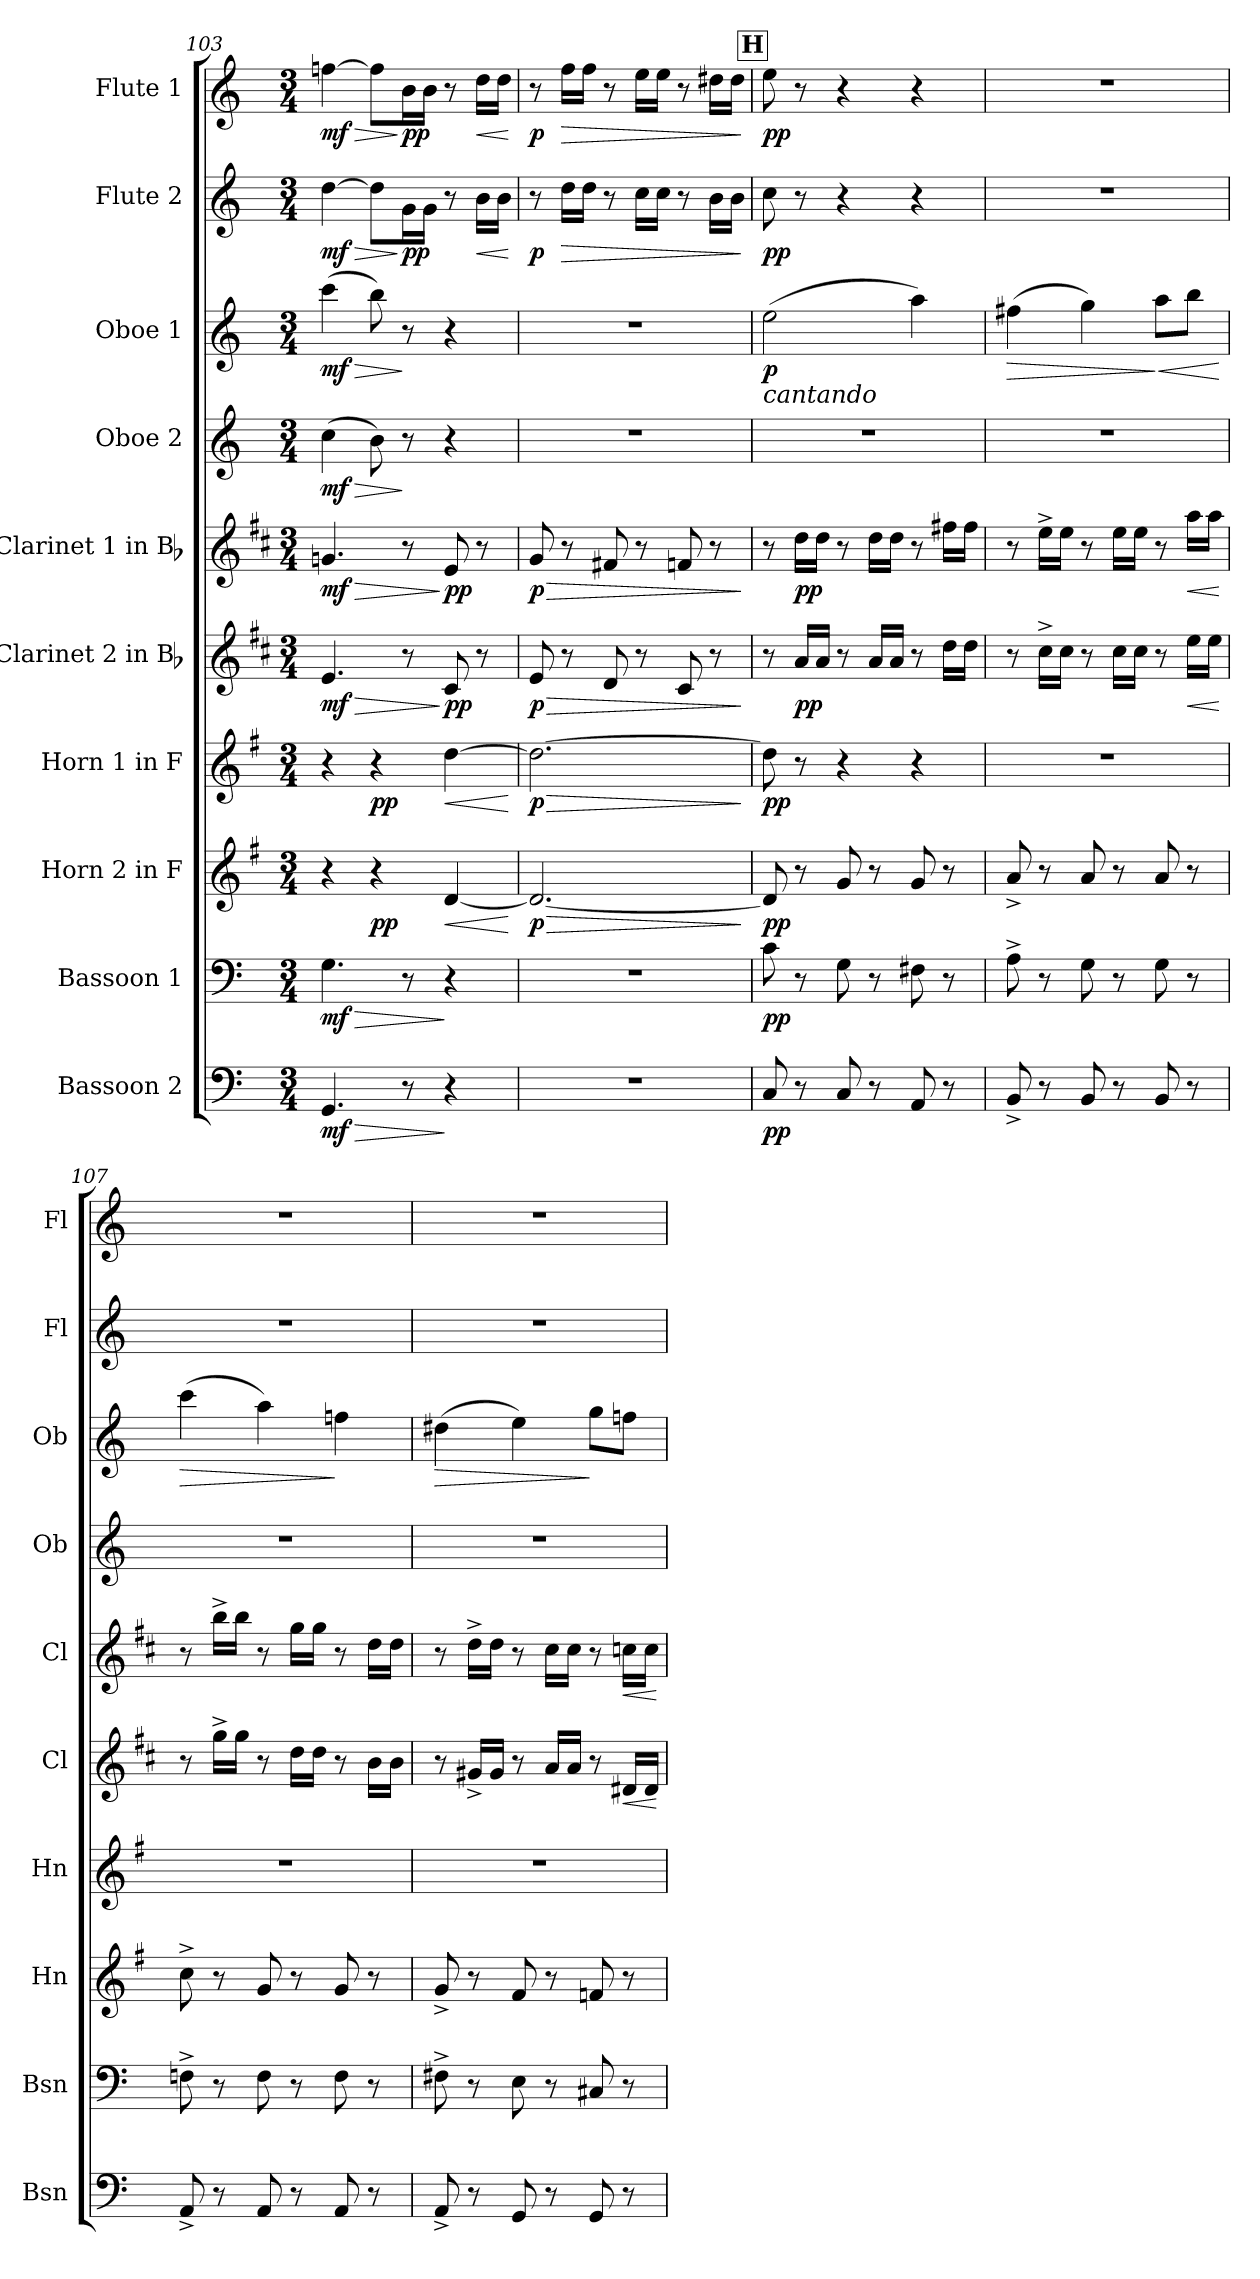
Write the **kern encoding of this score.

**kern	**dynam	**kern	**dynam	**kern	**dynam	**kern	**dynam	**kern	**dynam	**kern	**dynam	**kern	**dynam	**kern	**dynam	**kern	**dynam	**kern	**dynam
*part10	*part10	*part9	*part9	*part8	*part8	*part7	*part7	*part6	*part6	*part5	*part5	*part4	*part4	*part3	*part3	*part2	*part2	*part1	*part1
*staff10	*staff10	*staff9	*staff9	*staff8	*staff8	*staff7	*staff7	*staff6	*staff6	*staff5	*staff5	*staff4	*staff4	*staff3	*staff3	*staff2	*staff2	*staff1	*staff1
*I"Bassoon 2	*	*I"Bassoon 1	*	*I"Horn 2 in F	*	*I"Horn 1 in F	*	*I"Clarinet 2 in Bb	*	*I"Clarinet 1 in Bb	*	*I"Oboe 2	*	*I"Oboe 1	*	*I"Flute 2	*	*I"Flute 1	*
*I'Bsn	*	*I'Bsn	*	*I'Hn	*	*I'Hn	*	*I'Cl	*	*I'Cl	*	*I'Ob	*	*I'Ob	*	*I'Fl	*	*I'Fl	*
*clefF4	*	*clefF4	*	*clefG2	*	*clefG2	*	*clefG2	*	*clefG2	*	*clefG2	*	*clefG2	*	*clefG2	*	*clefG2	*
*	*	*	*	*ITrd4c7	*	*ITrd4c7	*	*ITrd1c2	*	*ITrd1c2	*	*	*	*	*	*	*	*	*
*k[]	*	*k[]	*	*k[]	*	*k[]	*	*k[]	*	*k[]	*	*k[]	*	*k[]	*	*k[]	*	*k[]	*
*M3/4	*	*M3/4	*	*M3/4	*	*M3/4	*	*M3/4	*	*M3/4	*	*M3/4	*	*M3/4	*	*M3/4	*	*M3/4	*
=103	=103	=103	=103	=103	=103	=103	=103	=103	=103	=103	=103	=103	=103	=103	=103	=103	=103	=103	=103
!	!LO:HP:b	!	!LO:HP:b	!	!	!	!	!	!LO:HP:b	!	!LO:HP:b	!	!LO:HP:b	!	!LO:HP:b	!	!LO:HP:b	!	!LO:HP:b
!	!LO:DY:n=1:b	!	!LO:DY:n=1:b	!	!	!	!	!	!LO:DY:n=1:b	!	!LO:DY:n=1:b	!	!LO:DY:n=1:b	!	!LO:DY:n=1:b	!	!LO:DY:n=1:b	!	!LO:DY:n=1:b
4.GG/	> mf	4.G\	> mf	4r	.	4r	.	4.d/	> mf	4.fn/	> mf	(4cc\	> mf	(4ccc\	> mf	[4dd\	> mf	[4ffn\	> mf
!	!	!	!	!	!LO:DY:b	!	!LO:DY:b	!	!	!	!	!	!	!	!	!	!	!	!
.	.	.	.	4r	pp	4r	pp	.	.	.	.	8b\)	.	8bb\)	.	8dd\L]	.	8ff\L]	.
!	!	!	!	!	!	!	!	!	!	!	!	!	!	!	!	!	!LO:DY:n=2:b	!	!LO:DY:n=2:b
8r	.	8r	.	.	.	.	.	8r	.	8r	.	8r	]	8r	]	16g\L	] pp	16b\L	] pp
.	.	.	.	.	.	.	.	.	.	.	.	.	.	.	.	16g\JJ	.	16b\JJ	.
!	!	!	!	!	!LO:HP:b	!	!LO:HP:b	!	!LO:DY:n=2:b	!	!LO:DY:n=2:b	!	!	!	!	!	!	!	!
4r	]	4r	]	[4G/	<	[4g\	<	8B/	] pp	8d/	] pp	4r	.	4r	.	8r	.	8r	.
!	!	!	!	!	!	!	!	!	!	!	!	!	!	!	!	!	!LO:HP:b	!	!LO:HP:b
.	.	.	.	.	.	.	.	8r	.	8r	.	.	.	.	.	16b\LL	<	16dd\LL	<
.	.	.	.	.	.	.	.	.	.	.	.	.	.	.	.	16b\JJ	.	16dd\JJ	.
.	.	.	.	.	[	.	[	.	.	.	.	.	.	.	.	.	[	.	[
=104	=104	=104	=104	=104	=104	=104	=104	=104	=104	=104	=104	=104	=104	=104	=104	=104	=104	=104	=104
!	!	!	!	!	!LO:HP:b	!	!LO:HP:b	!	!LO:HP:b	!	!LO:HP:b	!	!	!	!	!	!	!	!
!	!	!	!	!	!LO:DY:n=1:b	!	!LO:DY:n=1:b	!	!LO:DY:n=1:b	!	!LO:DY:n=1:b	!	!	!	!	!	!LO:DY:b	!	!LO:DY:b
2.r	.	2.r	.	2.G/_	> p	2.g\_	> p	8d/	> p	8f/	> p	2.r	.	2.r	.	8r	p	8r	p
!	!	!	!	!	!	!	!	!	!	!	!	!	!	!	!	!	!LO:HP:b	!	!LO:HP:b
.	.	.	.	.	.	.	.	8r	.	8r	.	.	.	.	.	16dd\LL	>	16ff\LL	>
.	.	.	.	.	.	.	.	.	.	.	.	.	.	.	.	16dd\JJ	.	16ff\JJ	.
.	.	.	.	.	.	.	.	8c/	.	8en/	.	.	.	.	.	8r	.	8r	.
.	.	.	.	.	.	.	.	8r	.	8r	.	.	.	.	.	16cc\LL	.	16ee\LL	.
.	.	.	.	.	.	.	.	.	.	.	.	.	.	.	.	16cc\JJ	.	16ee\JJ	.
.	.	.	.	.	.	.	.	8B/	.	8e-X/	.	.	.	.	.	8r	.	8r	.
.	.	.	.	.	.	.	.	8r	.	8r	.	.	.	.	.	16b\LL	.	16dd#X\LL	.
.	.	.	.	.	.	.	.	.	.	.	.	.	.	.	.	16b\JJ	.	16dd#\JJ	.
.	.	.	.	.	]	.	]	.	]	.	]	.	.	.	.	.	]	.	]
!!LO:REH:place=s1:a:B:cj:fs=14:t=H
=105	=105	=105	=105	=105	=105	=105	=105	=105	=105	=105	=105	=105	=105	=105	=105	=105	=105	=105	=105
!	!	!	!	!	!	!	!	!	!	!	!	!	!	!LO:TX:b:i:t=cantando	!	!	!	!	!
!	!LO:DY:b	!	!LO:DY:b	!	!LO:DY:b	!	!LO:DY:b	!	!	!	!	!	!	!	!LO:DY:b	!	!LO:DY:b	!	!LO:DY:b
8C/	pp	8c\	pp	8G/]	pp	8g\]	pp	8r	.	8r	.	2.r	.	(2ee\	p	8cc\	pp	8ee\	pp
!	!	!	!	!	!	!	!	!	!LO:DY:b	!	!LO:DY:b	!	!	!	!	!	!	!	!
8r	.	8r	.	8r	.	8r	.	16g/LL	pp	16cc\LL	pp	.	.	.	.	8r	.	8r	.
.	.	.	.	.	.	.	.	16g/JJ	.	16cc\JJ	.	.	.	.	.	.	.	.	.
8C/	.	8G\	.	8c/	.	4r	.	8r	.	8r	.	.	.	.	.	4r	.	4r	.
8r	.	8r	.	8r	.	.	.	16g/LL	.	16cc\LL	.	.	.	.	.	.	.	.	.
.	.	.	.	.	.	.	.	16g/JJ	.	16cc\JJ	.	.	.	.	.	.	.	.	.
8AA/	.	8F#X\	.	8c/	.	4r	.	8r	.	8r	.	.	.	4aa\)	.	4r	.	4r	.
8r	.	8r	.	8r	.	.	.	16cc\LL	.	16een\LL	.	.	.	.	.	.	.	.	.
.	.	.	.	.	.	.	.	16cc\JJ	.	16ee\JJ	.	.	.	.	.	.	.	.	.
=106	=106	=106	=106	=106	=106	=106	=106	=106	=106	=106	=106	=106	=106	=106	=106	=106	=106	=106	=106
!	!	!	!	!	!	!	!	!	!	!	!	!	!	!	!LO:HP:b	!	!	!	!
8BB^/	.	8A^\	.	8d^/	.	2.r	.	8r	.	8r	.	2.r	.	(4ff#X\	>	2.r	.	2.r	.
8r	.	8r	.	8r	.	.	.	16b^\LL	.	16dd^\LL	.	.	.	.	.	.	.	.	.
.	.	.	.	.	.	.	.	16b\JJ	.	16dd\JJ	.	.	.	.	.	.	.	.	.
8BB/	.	8G\	.	8d/	.	.	.	8r	.	8r	.	.	.	4gg\)	.	.	.	.	.
8r	.	8r	.	8r	.	.	.	16b\LL	.	16dd\LL	.	.	.	.	.	.	.	.	.
.	.	.	.	.	.	.	.	16b\JJ	.	16dd\JJ	.	.	.	.	.	.	.	.	.
!	!	!	!	!	!	!	!	!	!	!	!	!	!	!	!LO:HP:n=1:b	!	!	!	!
8BB/	.	8G\	.	8d/	.	.	.	8r	.	8r	.	.	.	8aa\L	] <	.	.	.	.
!	!	!	!	!	!	!	!	!	!LO:HP:b	!	!LO:HP:b	!	!	!	!	!	!	!	!
8r	.	8r	.	8r	.	.	.	16dd\LL	<	16gg\LL	<	.	.	8bb\J	.	.	.	.	.
.	.	.	.	.	.	.	.	16dd\JJ	.	16gg\JJ	.	.	.	.	.	.	.	.	.
.	.	.	.	.	.	.	.	.	[	.	[	.	.	.	[	.	.	.	.
=107	=107	=107	=107	=107	=107	=107	=107	=107	=107	=107	=107	=107	=107	=107	=107	=107	=107	=107	=107
!	!	!	!	!	!	!	!	!	!	!	!	!	!	!	!LO:HP:b	!	!	!	!
8AA^/	.	8Fn^\	.	8f^\	.	2.r	.	8r	.	8r	.	2.r	.	(4ccc\	>	2.r	.	2.r	.
8r	.	8r	.	8r	.	.	.	16ff^\LL	.	16aa^\LL	.	.	.	.	.	.	.	.	.
.	.	.	.	.	.	.	.	16ff\JJ	.	16aa\JJ	.	.	.	.	.	.	.	.	.
8AA/	.	8F\	.	8c/	.	.	.	8r	.	8r	.	.	.	4aa\)	.	.	.	.	.
8r	.	8r	.	8r	.	.	.	16cc\LL	.	16ff\LL	.	.	.	.	.	.	.	.	.
.	.	.	.	.	.	.	.	16cc\JJ	.	16ff\JJ	.	.	.	.	.	.	.	.	.
8AA/	.	8F\	.	8c/	.	.	.	8r	.	8r	.	.	.	4ffn\	]	.	.	.	.
8r	.	8r	.	8r	.	.	.	16a\LL	.	16cc\LL	.	.	.	.	.	.	.	.	.
.	.	.	.	.	.	.	.	16a\JJ	.	16cc\JJ	.	.	.	.	.	.	.	.	.
=108	=108	=108	=108	=108	=108	=108	=108	=108	=108	=108	=108	=108	=108	=108	=108	=108	=108	=108	=108
!	!	!	!	!	!	!	!	!	!	!	!	!	!	!	!LO:HP:b	!	!	!	!
8AA^/	.	8F#X^\	.	8c^/	.	2.r	.	8r	.	8r	.	2.r	.	(4dd#X\	>	2.r	.	2.r	.
8r	.	8r	.	8r	.	.	.	16f#X^/LL	.	16cc^\LL	.	.	.	.	.	.	.	.	.
.	.	.	.	.	.	.	.	16f#/JJ	.	16cc\JJ	.	.	.	.	.	.	.	.	.
8GG/	.	8E\	.	8B/	.	.	.	8r	.	8r	.	.	.	4ee\)	.	.	.	.	.
8r	.	8r	.	8r	.	.	.	16g/LL	.	16b\LL	.	.	.	.	.	.	.	.	.
.	.	.	.	.	.	.	.	16g/JJ	.	16b\JJ	.	.	.	.	.	.	.	.	.
8GG/	.	8C#X/	.	8B-X/	.	.	.	8r	.	8r	.	.	.	8gg\L	]	.	.	.	.
!	!	!	!	!	!	!	!	!	!LO:HP:b	!	!LO:HP:b	!	!	!	!	!	!	!	!
8r	.	8r	.	8r	.	.	.	16c#X/LL	<	16b-X\LL	<	.	.	8ffn\J	.	.	.	.	.
.	.	.	.	.	.	.	.	16c#/JJ	.	16b-\JJ	.	.	.	.	.	.	.	.	.
.	.	.	.	.	.	.	.	.	[	.	[	.	.	.	.	.	.	.	.
=	=	=	=	=	=	=	=	=	=	=	=	=	=	=	=	=	=	=	=
*-	*-	*-	*-	*-	*-	*-	*-	*-	*-	*-	*-	*-	*-	*-	*-	*-	*-	*-	*-
